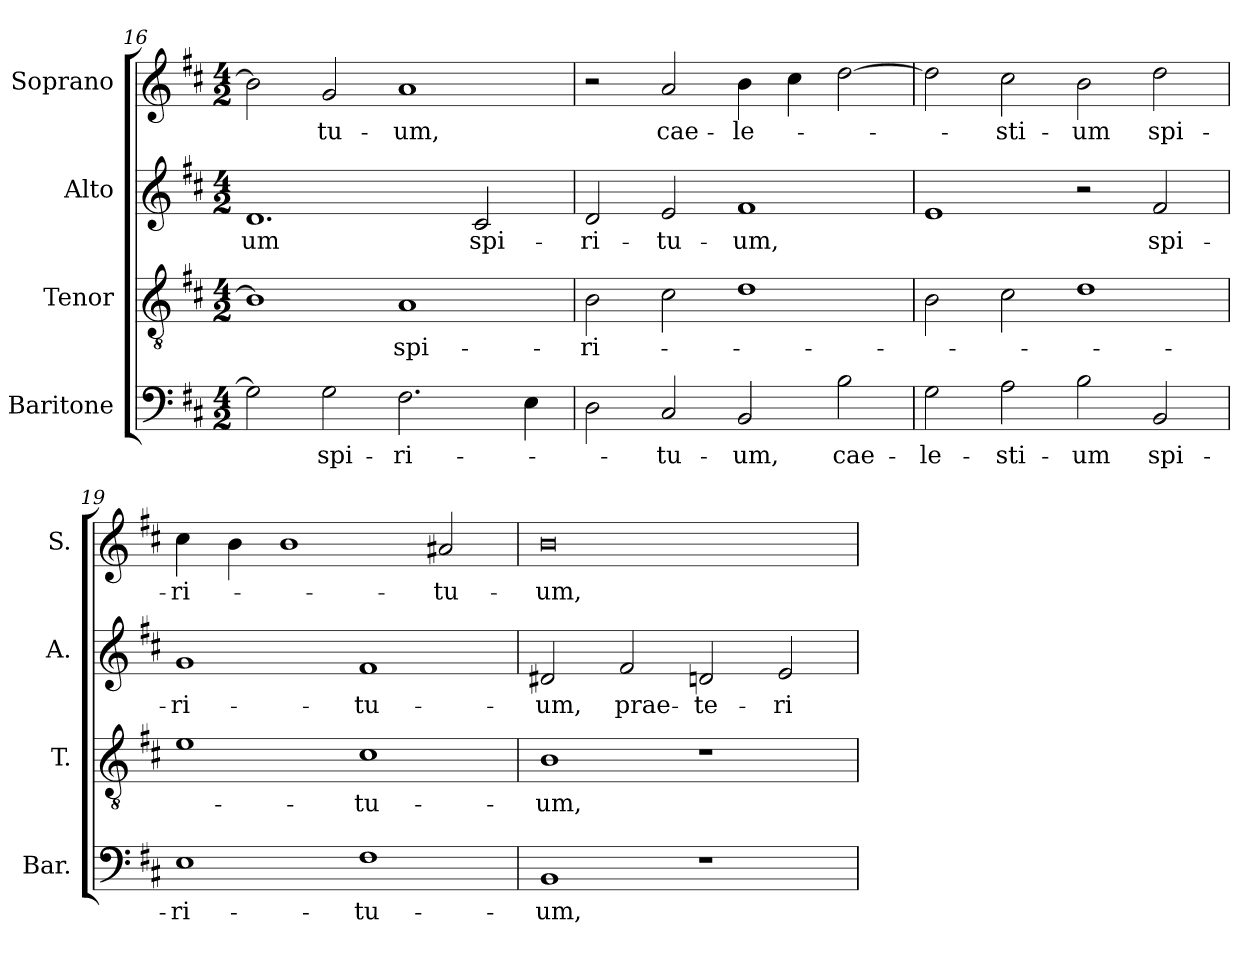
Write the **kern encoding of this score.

**kern	**text	**kern	**text	**kern	**text	**kern	**text
*part4	*part4	*part3	*part3	*part2	*part2	*part1	*part1
*staff4	*staff4	*staff3	*staff3	*staff2	*staff2	*staff1	*staff1
*I"Baritone	*	*I"Tenor	*	*I"Alto	*	*I"Soprano	*
*I'Bar.	*	*I'T.	*	*I'A.	*	*I'S.	*
*clefF4	*	*clefGv2	*	*clefG2	*	*clefG2	*
*	*	*ITrd7c12	*	*	*	*	*
*k[f#c#]	*	*k[f#c#]	*	*k[f#c#]	*	*k[f#c#]	*
*D:	*	*D:	*	*D:	*	*D:	*
*M4/2	*	*M4/2	*	*M4/2	*	*M4/2	*
=16	=16	=16	=16	=16	=16	=16	=16
!	!	!	!	!	!LO:LY:b:color=#000000	!	!
2Gi\]	.	1BBi]	.	1.di	-um	2bi\]	.
!	!LO:LY:b:color=#000000	!	!	!	!	!	!
!	!	!	!	!	!	!	!LO:LY:b:color=#000000
2Gi\	spi-	.	.	.	.	2gi/	-tu-
!	!LO:LY:b:color=#000000	!	!	!	!	!	!
!	!	!	!LO:LY:b:color=#000000	!	!	!	!
!	!	!	!	!	!	!	!LO:LY:b:color=#000000
2.F#i\	-ri-	1AAi	spi-	.	.	1ai	-um,
!	!	!	!	!	!LO:LY:b:color=#000000	!	!
.	.	.	.	2c#i/	spi-	.	.
4Ei\	.	.	.	.	.	.	.
!!LO:LB:g=z
=17	=17	=17	=17	=17	=17	=17	=17
!	!	!	!LO:LY:b:color=#000000	!	!	!	!
!	!	!	!	!	!LO:LY:b:color=#000000	!	!
2Di\	.	2BBi\	-ri-	2di/	-ri-	2r	.
!	!LO:LY:b:color=#000000	!	!	!	!	!	!
!	!	!	!	!	!LO:LY:b:color=#000000	!	!
!	!	!	!	!	!	!	!LO:LY:b:color=#000000
2C#i/	-tu-	2C#i\	.	2ei/	-tu-	2ai/	cae-
!	!LO:LY:b:color=#000000	!	!	!	!	!	!
!	!	!	!	!	!LO:LY:b:color=#000000	!	!
!	!	!	!	!	!	!	!LO:LY:b:color=#000000
2BBi/	-um,	1Di	.	1f#i	-um,	4bi\	-le-
.	.	.	.	.	.	4cc#i\	.
!	!LO:LY:b:color=#000000	!	!	!	!	!	!
2Bi\	cae-	.	.	.	.	[2ddi\	.
=18	=18	=18	=18	=18	=18	=18	=18
!	!LO:LY:b:color=#000000	!	!	!	!	!	!
2Gi\	-le-	2BBi\	.	1ei	.	2ddi\]	.
!	!LO:LY:b:color=#000000	!	!	!	!	!	!
!	!	!	!	!	!	!	!LO:LY:b:color=#000000
2Ai\	-sti-	2C#i\	.	.	.	2cc#i\	-sti-
!	!LO:LY:b:color=#000000	!	!	!	!	!	!
!	!	!	!	!	!	!	!LO:LY:b:color=#000000
2Bi\	-um	1Di	.	2r	.	2bi\	-um
!	!LO:LY:b:color=#000000	!	!	!	!	!	!
!	!	!	!	!	!LO:LY:b:color=#000000	!	!
!	!	!	!	!	!	!	!LO:LY:b:color=#000000
2BBi/	spi-	.	.	2f#i/	spi-	2ddi\	spi-
=19	=19	=19	=19	=19	=19	=19	=19
!	!LO:LY:b:color=#000000	!	!	!	!	!	!
!	!	!	!	!	!LO:LY:b:color=#000000	!	!
!	!	!	!	!	!	!	!LO:LY:b:color=#000000
1Ei	-ri-	1Ei	.	1gi	-ri-	4cc#i\	-ri-
.	.	.	.	.	.	4bi\	.
.	.	.	.	.	.	1bi	.
!	!LO:LY:b:color=#000000	!	!	!	!	!	!
!	!	!	!LO:LY:b:color=#000000	!	!	!	!
!	!	!	!	!	!LO:LY:b:color=#000000	!	!
1F#i	-tu-	1C#i	-tu-	1f#i	-tu-	.	.
!	!	!	!	!	!	!	!LO:LY:b:color=#000000
.	.	.	.	.	.	2a#Xi/	-tu-
=20	=20	=20	=20	=20	=20	=20	=20
!	!LO:LY:b:color=#000000	!	!	!	!	!	!
!	!	!	!LO:LY:b:color=#000000	!	!	!	!
!	!	!	!	!	!LO:LY:b:color=#000000	!	!
!	!	!	!	!	!	!	!LO:LY:b:color=#000000
1BBi	-um,	1BBi	-um,	2d#Xi/	-um,	0bi	-um,
!	!	!	!	!	!LO:LY:b:color=#000000	!	!
.	.	.	.	2f#i/	prae-	.	.
!	!	!	!	!	!LO:LY:b:color=#000000	!	!
1r	.	1r	.	2dni/	-te-	.	.
!	!	!	!	!	!LO:LY:b:color=#000000	!	!
.	.	.	.	2ei/	-ri-	.	.
=	=	=	=	=	=	=	=
*-	*-	*-	*-	*-	*-	*-	*-
